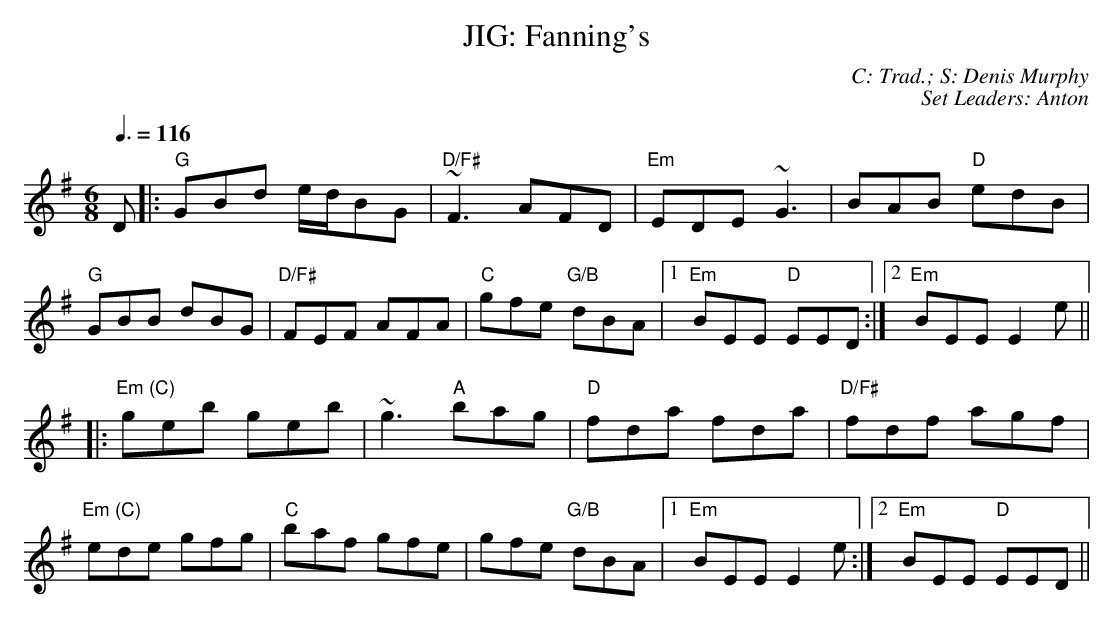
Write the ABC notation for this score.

X:1
T: JIG: Fanning's
C: C: Trad.; S: Denis Murphy
C: Set Leaders: Anton
M: 6/8
L: 1/8
Q: 3/8=116
K: Emin
D |: "G"GBd e/d/BG | "D/F#"~F3 AFD | "Em"EDE ~G3 | BAB "D"edB |
"G"GBB dBG | "D/F#"FEF AFA | "C"gfe "G/B"dBA |1 "Em"BEE "D"EED :|2 "Em"BEE E2e||
|: "Em (C)"geb geb | ~g3 "A"bag | "D"fda fda | "D/F#"fdf agf |
"Em (C)"ede gfg | "C"baf gfe | gfe "G/B"dBA |1 "Em"BEE E2e :|2 "Em"BEE "D"EED||
